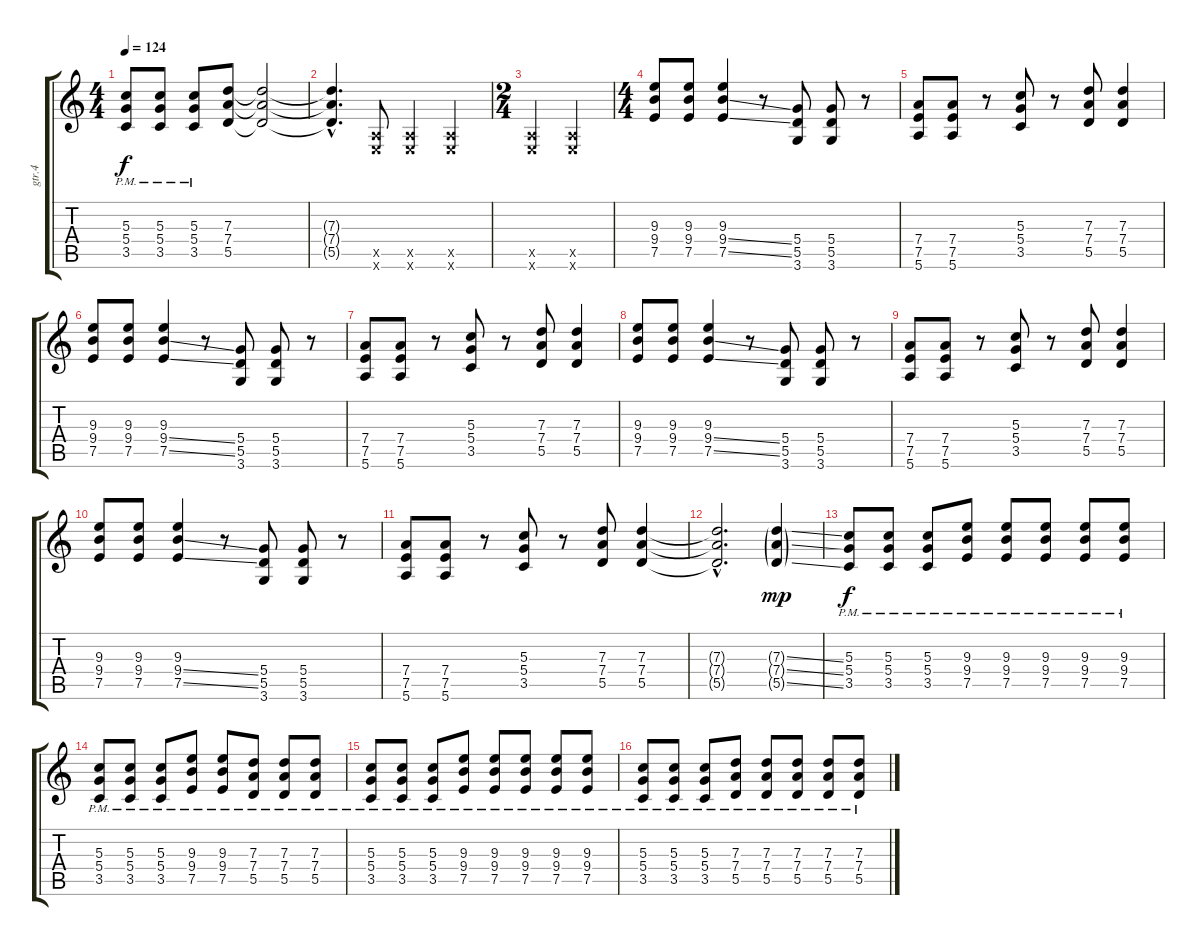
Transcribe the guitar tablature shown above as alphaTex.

\track ("gtr.4" "gtr.4") {instrument distortionguitar}
\staff {score tabs}
\tuning (E4 B3 G3 D3 A2 E2) {hide}
\ts (4 4)
\tempo 124
\clef g2
\ks c
(5.3{pm} 5.4 3.5).8{dy f} (5.3{pm} 5.4 3.5).8 (5.3{pm} 5.4 3.5).8 (7.3 7.4 5.5).8 (7.3{t} 7.4{t} 5.5{t}).2 |
(7.3{hac t} 7.4{hac t} 5.5{hac t}).4{d} (0.5{x} 0.6{x}).8 (0.5{x} 0.6{x}).4 (0.5{x} 0.6{x}).4 |
\ts (2 4)
(0.5{x} 0.6{x}).4 (0.5{x} 0.6{x}).4 |
\ts (4 4)
(9.3 9.4 7.5).8 (9.3 9.4 7.5).8 (9.3 9.4{ss} 7.5{ss}).4 r.8 (5.4 5.5 3.6).8 (5.4 5.5 3.6).8 r.8 |
(7.4 7.5 5.6).8 (7.4 7.5 5.6).8 r.8 (5.3 5.4 3.5).8 r.8 (7.3 7.4 5.5).8 (7.3 7.4 5.5).4 |
(9.3 9.4 7.5).8 (9.3 9.4 7.5).8 (9.3 9.4{ss} 7.5{ss}).4 r.8 (5.4 5.5 3.6).8 (5.4 5.5 3.6).8 r.8 |
(7.4 7.5 5.6).8 (7.4 7.5 5.6).8 r.8 (5.3 5.4 3.5).8 r.8 (7.3 7.4 5.5).8 (7.3 7.4 5.5).4 |
(9.3 9.4 7.5).8 (9.3 9.4 7.5).8 (9.3 9.4{ss} 7.5{ss}).4 r.8 (5.4 5.5 3.6).8 (5.4 5.5 3.6).8 r.8 |
(7.4 7.5 5.6).8 (7.4 7.5 5.6).8 r.8 (5.3 5.4 3.5).8 r.8 (7.3 7.4 5.5).8 (7.3 7.4 5.5).4 |
(9.3 9.4 7.5).8 (9.3 9.4 7.5).8 (9.3 9.4{ss} 7.5{ss}).4 r.8 (5.4 5.5 3.6).8 (5.4 5.5 3.6).8 r.8 |
(7.4 7.5 5.6).8 (7.4 7.5 5.6).8 r.8 (5.3 5.4 3.5).8 r.8 (7.3 7.4 5.5).8 (7.3 7.4 5.5).4 |
(7.3{hac t} 7.4{hac t} 5.5{hac t}).2{d} (7.3{ss g} 7.4{ss g} 5.5{ss g}).4{dy mp} |
(5.3{pm} 5.4 3.5).8{dy f} (5.3{pm} 5.4 3.5).8 (5.3{pm} 5.4 3.5).8 (9.3{pm} 9.4 7.5).8 (9.3{pm} 9.4 7.5).8 (9.3{pm} 9.4 7.5).8 (9.3{pm} 9.4 7.5).8 (9.3{pm} 9.4 7.5).8 |
(5.3{pm} 5.4 3.5).8 (5.3{pm} 5.4 3.5).8 (5.3{pm} 5.4 3.5).8 (9.3{pm} 9.4 7.5).8 (9.3{pm} 9.4 7.5).8 (7.3{pm} 7.4 5.5).8 (7.3{pm} 7.4 5.5).8 (7.3{pm} 7.4 5.5).8 |
(5.3{pm} 5.4 3.5).8 (5.3{pm} 5.4 3.5).8 (5.3{pm} 5.4 3.5).8 (9.3{pm} 9.4 7.5).8 (9.3{pm} 9.4 7.5).8 (9.3{pm} 9.4 7.5).8 (9.3{pm} 9.4 7.5).8 (9.3{pm} 9.4 7.5).8 |
(5.3{pm} 5.4 3.5).8 (5.3{pm} 5.4 3.5).8 (5.3{pm} 5.4 3.5).8 (7.3{pm} 7.4 5.5).8 (7.3{pm} 7.4 5.5).8 (7.3{pm} 7.4 5.5).8 (7.3{pm} 7.4 5.5).8 (7.3{pm} 7.4 5.5).8
